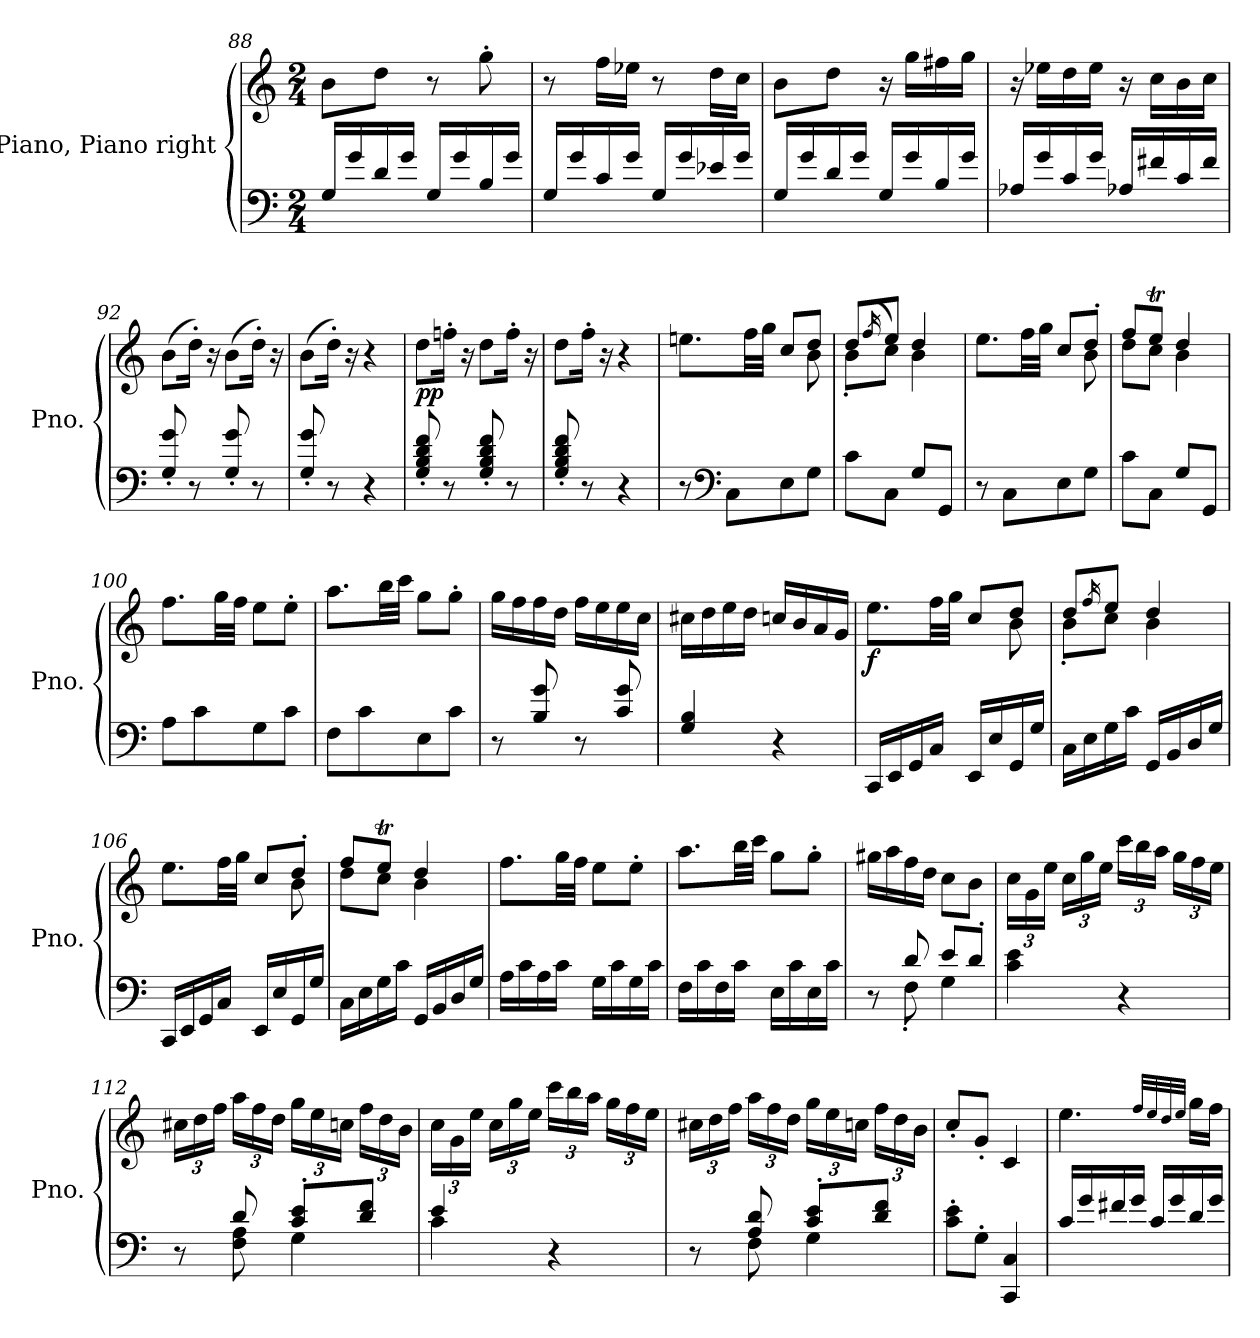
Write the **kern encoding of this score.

**kern	**kern	**dynam
*part1	*part1	*part1
*staff2	*staff1	*staff1/2
*I"Piano, Piano right	*	*
*I'Pno.	*	*
*clefF4	*clefG2	*
*k[]	*k[]	*
*M2/4	*M2/4	*
=88	=88	=88
16G/LL	8b\L	.
16g/	.	.
16d/	8dd\J	.
16g/JJ	.	.
16G/LL	8r	.
16g/	.	.
16B/	8gg'\	.
16g/JJ	.	.
=89	=89	=89
16G/LL	8r	.
16g/	.	.
16c/	16ff\LL	.
16g/JJ	16ee-X\JJ	.
16G/LL	8r	.
16g/	.	.
16e-X/	16dd\LL	.
16g/JJ	16cc\JJ	.
=90	=90	=90
16G/LL	8b\L	.
16g/	.	.
16d/	8dd\J	.
16g/JJ	.	.
16G/LL	16r	.
16g/	16gg\LL	.
16B/	16ff#X\	.
16g/JJ	16gg\JJ	.
=91	=91	=91
16A-X/LL	16r	.
16g/	16ee-X\LL	.
16c/	16dd\	.
16g/JJ	16ee-\JJ	.
16A-X/LL	16r	.
16f#X/	16cc\LL	.
16c/	16b\	.
16f#/JJ	16cc\JJ	.
=92	=92	=92
8G/' 8g/'	(8b\L	.
8r	16dd'\Jk)	.
.	16r	.
8G/' 8g/'	(8b\L	.
8r	16dd'\Jk)	.
.	16r	.
!!LO:LB:g=z
=93	=93	=93
8G/' 8g/'	(8b\L	.
8r	16dd'\Jk)	.
.	16r	.
4r	4r	.
=94	=94	=94
!	!	!LO:DY:b
8G/' 8B/' 8d/' 8f/'	8dd\L	pp
8r	16ffn'\Jk	.
.	16r	.
8G/' 8B/' 8d/' 8f/'	8dd\L	.
8r	16ff'\Jk	.
.	16r	.
=95	=95	=95
8G/' 8B/' 8d/' 8f/'	8dd\L	.
8r	16ff'\Jk	.
.	16r	.
4r	4r	.
=96	=96	=96
*	*^	*
8r	8.een\L	4.ryy	.
*clefF4	*	*	*
8C\L	.	.	.
.	32ff\LL	.	.
.	32gg\JJJ	.	.
8E\	8cc/L	.	.
8G\J	8dd/J	8b\	.
=97	=97	=97	=97
8c\L	8dd/L	8b'\L	.
.	(16qff/	.	.
8C\J	8ee/J)	8cc\J	.
8G/L	4dd/	4b\	.
8GG/J	.	.	.
=98	=98	=98	=98
8r	8.ee\L	4.ryy	.
8C\L	.	.	.
.	32ff\LL	.	.
.	32gg\JJJ	.	.
8E\	8cc/L	.	.
8G\J	8dd'/J	8b\	.
=99	=99	=99	=99
8c\L	8ff/L	8dd\L	.
8C\J	8eet/J	8cc\J	.
8G/L	4dd/	4b\	.
8GG/J	.	.	.
*	*v	*v	*
=100	=100	=100
8A\L	8.ff\L	.
8c\	.	.
.	32gg\LL	.
.	32ff\JJJ	.
8G\	8ee\L	.
8c\J	8ee'\J	.
!!LO:PB:g=z
=101	=101	=101
8F\L	8.aa\L	.
8c\	.	.
.	32bb\LL	.
.	32ccc\JJJ	.
8E\	8gg\L	.
8c\J	8gg'\J	.
=102	=102	=102
8r	16gg\LL	.
.	16ff\	.
8B/ 8g/	16ff\	.
.	16dd\JJ	.
8r	16ff\LL	.
.	16ee\	.
8c/ 8g/	16ee\	.
.	16cc\JJ	.
=103	=103	=103
4G/ 4B/	16cc#X\LL	.
.	16dd\	.
.	16ee\	.
.	16dd\JJ	.
4r	16ccn/LL	.
.	16b/	.
.	16a/	.
.	16g/JJ	.
=104	=104	=104
*	*^	*
!	!	!	!LO:DY:b
16CC/LL	8.ee\L	4.ryy	f
16EE/	.	.	.
16GG/	.	.	.
16C/JJ	32ff\LL	.	.
.	32gg\JJJ	.	.
16EE/LL	8cc/L	.	.
16E/	.	.	.
16GG/	8dd/J	8b\	.
16G/JJ	.	.	.
=105	=105	=105	=105
16C\LL	8dd/L	8b'\L	.
16E\	.	.	.
.	16qff/	.	.
16G\	8ee/J	8cc\J	.
16c\JJ	.	.	.
16GG/LL	4dd/	4b\	.
16BB/	.	.	.
16D/	.	.	.
16G/JJ	.	.	.
=106	=106	=106	=106
16CC/LL	8.ee\L	4.ryy	.
16EE/	.	.	.
16GG/	.	.	.
16C/JJ	32ff\LL	.	.
.	32gg\JJJ	.	.
16EE/LL	8cc/L	.	.
16E/	.	.	.
16GG/	8dd'/J	8b\	.
16G/JJ	.	.	.
!!LO:LB:g=z	!!
=107	=107	=107	=107
16C\LL	8ff/L	8dd\L	.
16E\	.	.	.
16G\	8eet/J	8cc\J	.
16c\JJ	.	.	.
16GG/LL	4dd/	4b\	.
16BB/	.	.	.
16D/	.	.	.
16G/JJ	.	.	.
*	*v	*v	*
=108	=108	=108
16A\LL	8.ff\L	.
16c\	.	.
16A\	.	.
16c\JJ	32gg\LL	.
.	32ff\JJJ	.
16G\LL	8ee\L	.
16c\	.	.
16G\	8ee'\J	.
16c\JJ	.	.
=109	=109	=109
16F\LL	8.aa\L	.
16c\	.	.
16F\	.	.
16c\JJ	32bb\LL	.
.	32ccc\JJJ	.
16E\LL	8gg\L	.
16c\	.	.
16E\	8gg'\J	.
16c\JJ	.	.
=110	=110	=110
*^	*	*
8r	8ryy	16gg#X\LL	.
.	.	16aa\	.
8d/	8F'\	16ff\	.
.	.	16dd\JJ	.
8e/L	4G\	8cc\L	.
8d'/J	.	8b\J	.
*v	*v	*	*
=111	=111	=111
*	*Xbrackettup	*
4c\ 4e\	24cc\LL	.
.	24g\	.
.	24ee\JJ	.
.	24cc\LL	.
.	24gg\	.
.	24ee\JJ	.
4r	24ccc\LL	.
.	24bb\	.
.	24aa\JJ	.
.	24gg\LL	.
.	24ff\	.
.	24ee\JJ	.
!!LO:LB:g=z
=112	=112	=112
*^	*	*
8r	8ryy	24cc#X\LL	.
.	.	24dd\	.
.	.	24ff\JJ	.
8d/	8F\ 8A\	24aa\LL	.
.	.	24ff\	.
.	.	24dd\JJ	.
8c/' 8e/'L	4G\	24gg\LL	.
.	.	24ee\	.
.	.	24ccn\JJ	.
8d/ 8f/J	.	24ff\LL	.
.	.	24dd\	.
.	.	24b\JJ	.
=113	=113	=113	=113
4e/	4c\	24cc\LL	.
.	.	24g\	.
.	.	24ee\JJ	.
.	.	24cc\LL	.
.	.	24gg\	.
.	.	24ee\JJ	.
4r	4ryy	24ccc\LL	.
.	.	24bb\	.
.	.	24aa\JJ	.
.	.	24gg\LL	.
.	.	24ff\	.
.	.	24ee\JJ	.
=114	=114	=114	=114
8r	8ryy	24cc#X\LL	.
.	.	24dd\	.
.	.	24ff\JJ	.
8A/ 8d/	8F\	24aa\LL	.
.	.	24ff\	.
.	.	24dd\JJ	.
8c/' 8e/'L	4G\	24gg\LL	.
.	.	24ee\	.
.	.	24ccn\JJ	.
8d/ 8f/J	.	24ff\LL	.
.	.	24dd\	.
.	.	24b\JJ	.
*v	*v	*	*
=115	=115	=115
8c\' 8e\'L	8cc'/L	.
8G'\J	8g'/J	.
4CC/ 4C/	4c/	.
=116	=116	=116
16c/LL	4.ee\	.
16g/	.	.
16f#X/	.	.
16g/JJ	.	.
16c/LL	.	.
16g/	.	.
.	32qff/LLL	.
.	32qee/	.
.	32qdd/	.
.	32qee/JJJ	.
16d/	16gg\LL	.
16g/JJ	16ff\JJ	.
=	=	=
*-	*-	*-
